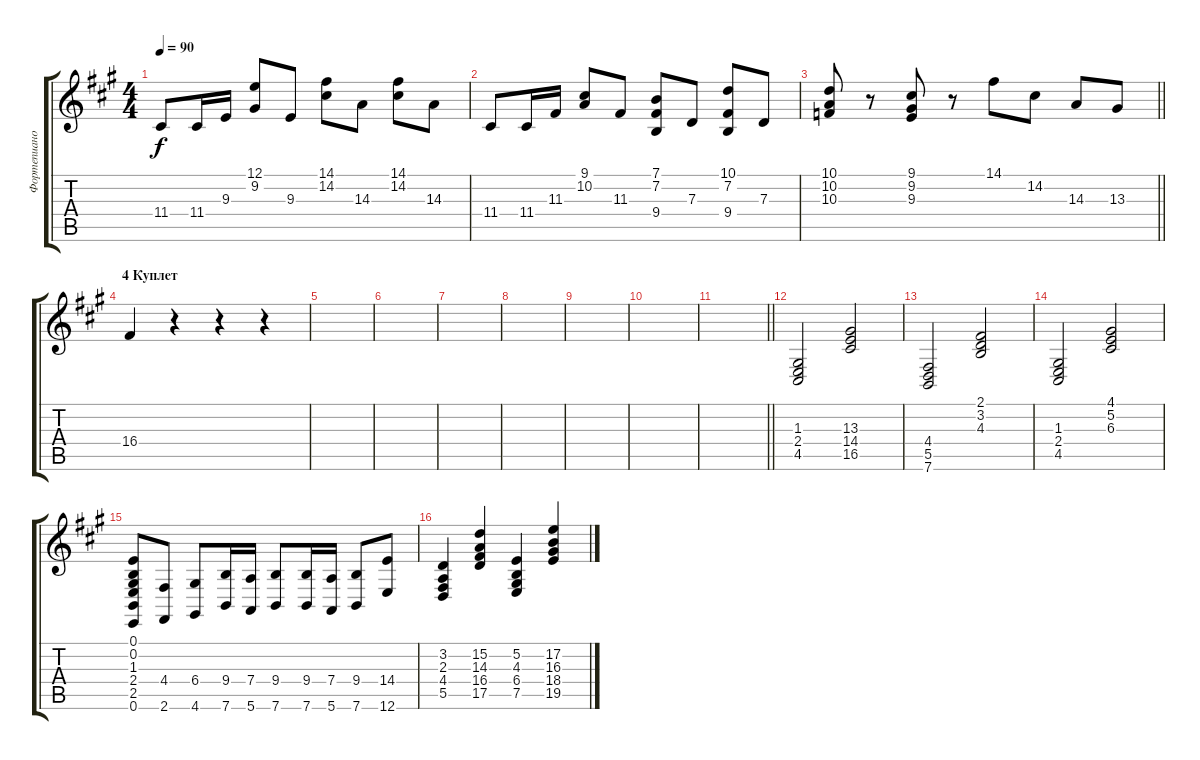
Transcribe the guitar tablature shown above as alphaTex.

\track ("Фортепиано 1" "Фортепиано") {instrument electricgrandpiano}
\staff {score tabs}
\tuning (E4 B3 G3 D3 A2 E2) {hide}
\ts (4 4)
\tempo 90
\clef g2
\ks f#minor
11.4.8{dy f} 11.4.16 9.3.16 (12.1 9.2).8 9.3.8 (14.1 14.2).8 14.3.8 (14.1 14.2).8 14.3.8 |
11.4.8 11.4.16 11.3.16 (9.1 10.2).8 11.3.8 (7.1 7.2 9.4).8 7.3.8 (10.1 7.2 9.4).8 7.3.8 |
\barLineRight lightlight
(10.1 10.2 10.3).8 r.8 (9.1 9.2 9.3).8 r.8 14.1.8 14.2.8 14.3.8 13.3.8 |
\section ("" "4 Куплет")
16.4.4 r.4 r.4 r.4 |
|
|
|
|
|
|
\barLineRight lightlight
|
(1.3 2.4 4.5).2 (13.3 14.4 16.5).2 |
(4.4 5.5 7.6).2 (2.1 3.2 4.3).2 |
(1.3 2.4 4.5).2 (4.1 5.2 6.3).2 |
(0.1 0.2 1.3 2.4 2.5 0.6).8 (4.4 2.6).8 (6.4 4.6).8 (9.4 7.6).16 (7.4 5.6).16 (9.4 7.6).8 (9.4 7.6).16 (7.4 5.6).16 (9.4 7.6).8 (14.4 12.6).8 |
(3.2 2.3 4.4 5.5).4 (15.2 14.3 16.4 17.5).4 (5.2 4.3 6.4 7.5).4 (17.2 16.3 18.4 19.5).4
